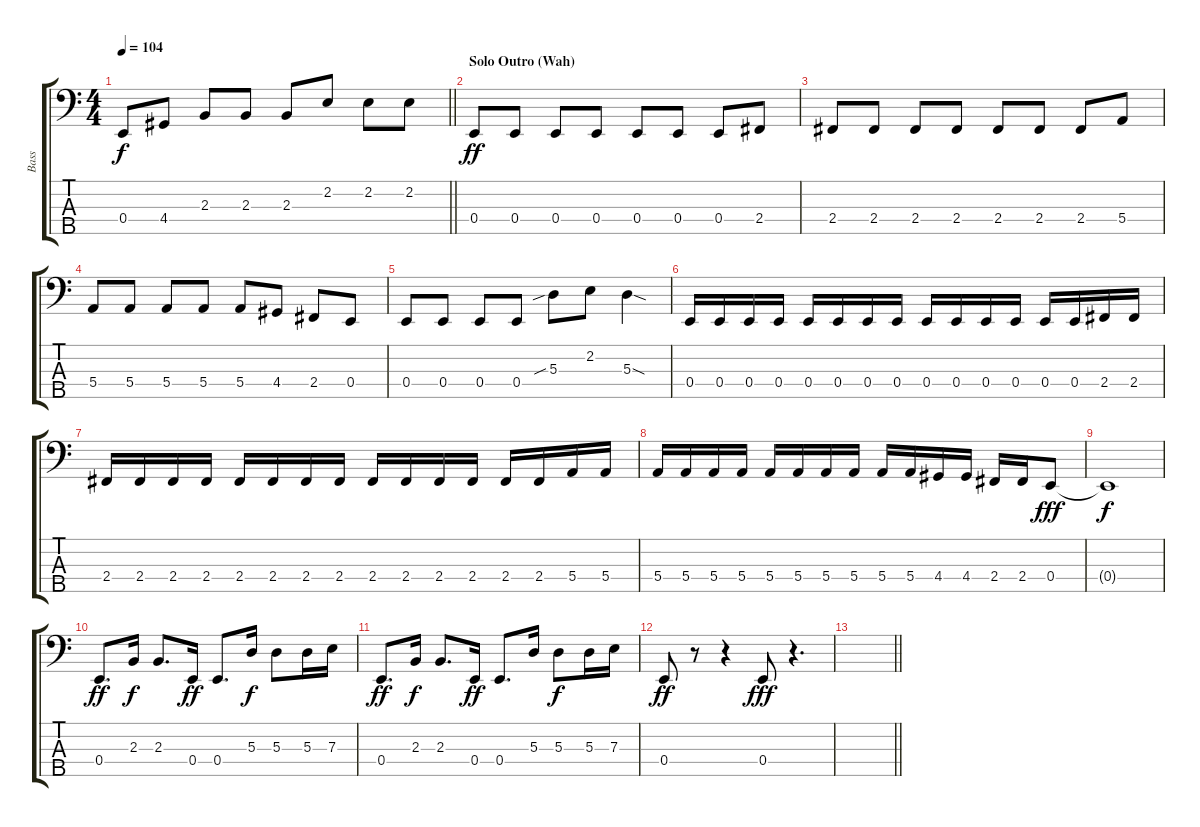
\track ("Bass" "Bass") {instrument electricbassfinger}
\staff {score tabs}
\tuning (G2 D2 A1 E1 B0) {hide}
\ts (4 4)
\tempo 104
\clef f4
\barLineRight lightlight
\ks c
0.4{t}.8{dy f} 4.4.8 2.3.8 2.3.8 2.3.8 2.2.8 2.2.8 2.2.8 |
\section ("" "Solo Outro (Wah)")
0.4.8{dy ff} 0.4.8 0.4.8 0.4.8 0.4.8 0.4.8 0.4.8 2.4.8 |
2.4.8 2.4.8 2.4.8 2.4.8 2.4.8 2.4.8 2.4.8 5.4.8 |
5.4.8 5.4.8 5.4.8 5.4.8 5.4.8 4.4.8 2.4.8 0.4.8 |
0.4.8 0.4.8 0.4.8 0.4.8 5.3{sib}.8 2.2.8 5.3{sod}.4 |
0.4.16 0.4.16 0.4.16 0.4.16 0.4.16 0.4.16 0.4.16 0.4.16 0.4.16 0.4.16 0.4.16 0.4.16 0.4.16 0.4.16 2.4.16 2.4.16 |
2.4.16 2.4.16 2.4.16 2.4.16 2.4.16 2.4.16 2.4.16 2.4.16 2.4.16 2.4.16 2.4.16 2.4.16 2.4.16 2.4.16 5.4.16 5.4.16 |
5.4.16 5.4.16 5.4.16 5.4.16 5.4.16 5.4.16 5.4.16 5.4.16 5.4.16 5.4.16 4.4.16 4.4.16 2.4.16 2.4.16 0.4.8{dy fff} |
0.4{t}.1{dy f} |
0.4.8{d dy ff} 2.3.16{dy f} 2.3.8{d} 0.4.16{dy ff} 0.4.8{d} 5.3.16{dy f} 5.3.8 5.3.16 7.3.16 |
0.4.8{d dy ff} 2.3.16{dy f} 2.3.8{d} 0.4.16{dy ff} 0.4.8{d} 5.3.16 5.3.8{dy f} 5.3.16 7.3.16 |
0.4.8{dy ff} r.8 r.4 0.4.8{dy fff} r.4{d} |
\barLineRight lightlight
